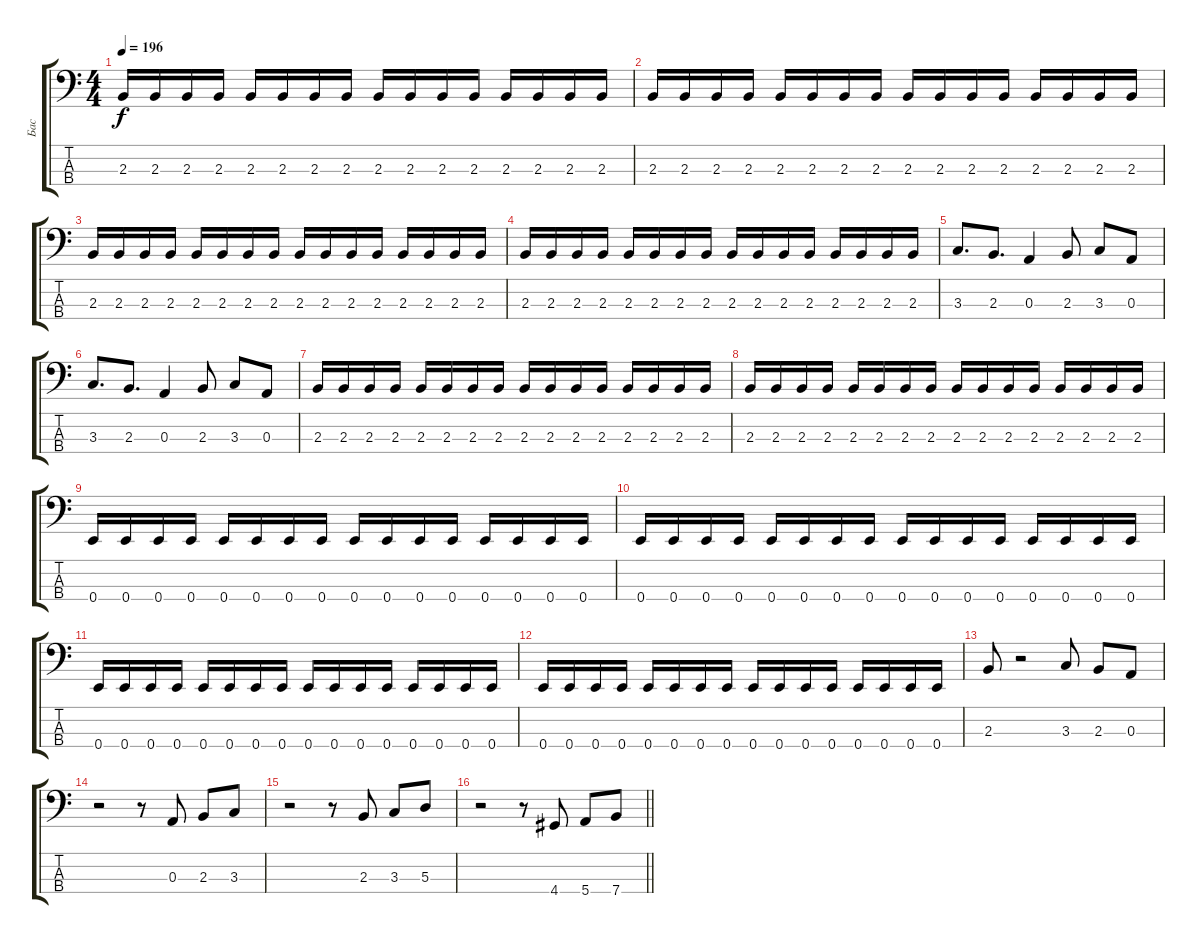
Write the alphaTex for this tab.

\track ("Бас" "Бас") {instrument electricbasspick}
\staff {score tabs}
\tuning (G2 D2 A1 E1) {hide}
\ts (4 4)
\tempo 196
\clef f4
\ks c
2.3.16{dy f} 2.3.16 2.3.16 2.3.16 2.3.16 2.3.16 2.3.16 2.3.16 2.3.16 2.3.16 2.3.16 2.3.16 2.3.16 2.3.16 2.3.16 2.3.16 |
2.3.16 2.3.16 2.3.16 2.3.16 2.3.16 2.3.16 2.3.16 2.3.16 2.3.16 2.3.16 2.3.16 2.3.16 2.3.16 2.3.16 2.3.16 2.3.16 |
2.3.16 2.3.16 2.3.16 2.3.16 2.3.16 2.3.16 2.3.16 2.3.16 2.3.16 2.3.16 2.3.16 2.3.16 2.3.16 2.3.16 2.3.16 2.3.16 |
2.3.16 2.3.16 2.3.16 2.3.16 2.3.16 2.3.16 2.3.16 2.3.16 2.3.16 2.3.16 2.3.16 2.3.16 2.3.16 2.3.16 2.3.16 2.3.16 |
3.3.8{d} 2.3.8{d} 0.3.4 2.3.8 3.3.8 0.3.8 |
3.3.8{d} 2.3.8{d} 0.3.4 2.3.8 3.3.8 0.3.8 |
2.3.16 2.3.16 2.3.16 2.3.16 2.3.16 2.3.16 2.3.16 2.3.16 2.3.16 2.3.16 2.3.16 2.3.16 2.3.16 2.3.16 2.3.16 2.3.16 |
2.3.16 2.3.16 2.3.16 2.3.16 2.3.16 2.3.16 2.3.16 2.3.16 2.3.16 2.3.16 2.3.16 2.3.16 2.3.16 2.3.16 2.3.16 2.3.16 |
0.4.16 0.4.16 0.4.16 0.4.16 0.4.16 0.4.16 0.4.16 0.4.16 0.4.16 0.4.16 0.4.16 0.4.16 0.4.16 0.4.16 0.4.16 0.4.16 |
0.4.16 0.4.16 0.4.16 0.4.16 0.4.16 0.4.16 0.4.16 0.4.16 0.4.16 0.4.16 0.4.16 0.4.16 0.4.16 0.4.16 0.4.16 0.4.16 |
0.4.16 0.4.16 0.4.16 0.4.16 0.4.16 0.4.16 0.4.16 0.4.16 0.4.16 0.4.16 0.4.16 0.4.16 0.4.16 0.4.16 0.4.16 0.4.16 |
0.4.16 0.4.16 0.4.16 0.4.16 0.4.16 0.4.16 0.4.16 0.4.16 0.4.16 0.4.16 0.4.16 0.4.16 0.4.16 0.4.16 0.4.16 0.4.16 |
2.3.8 r.2 3.3.8 2.3.8 0.3.8 |
r.2 r.8 0.3.8 2.3.8 3.3.8 |
r.2 r.8 2.3.8 3.3.8 5.3.8 |
\barLineRight lightlight
r.2 r.8 4.4.8 5.4.8 7.4.8
